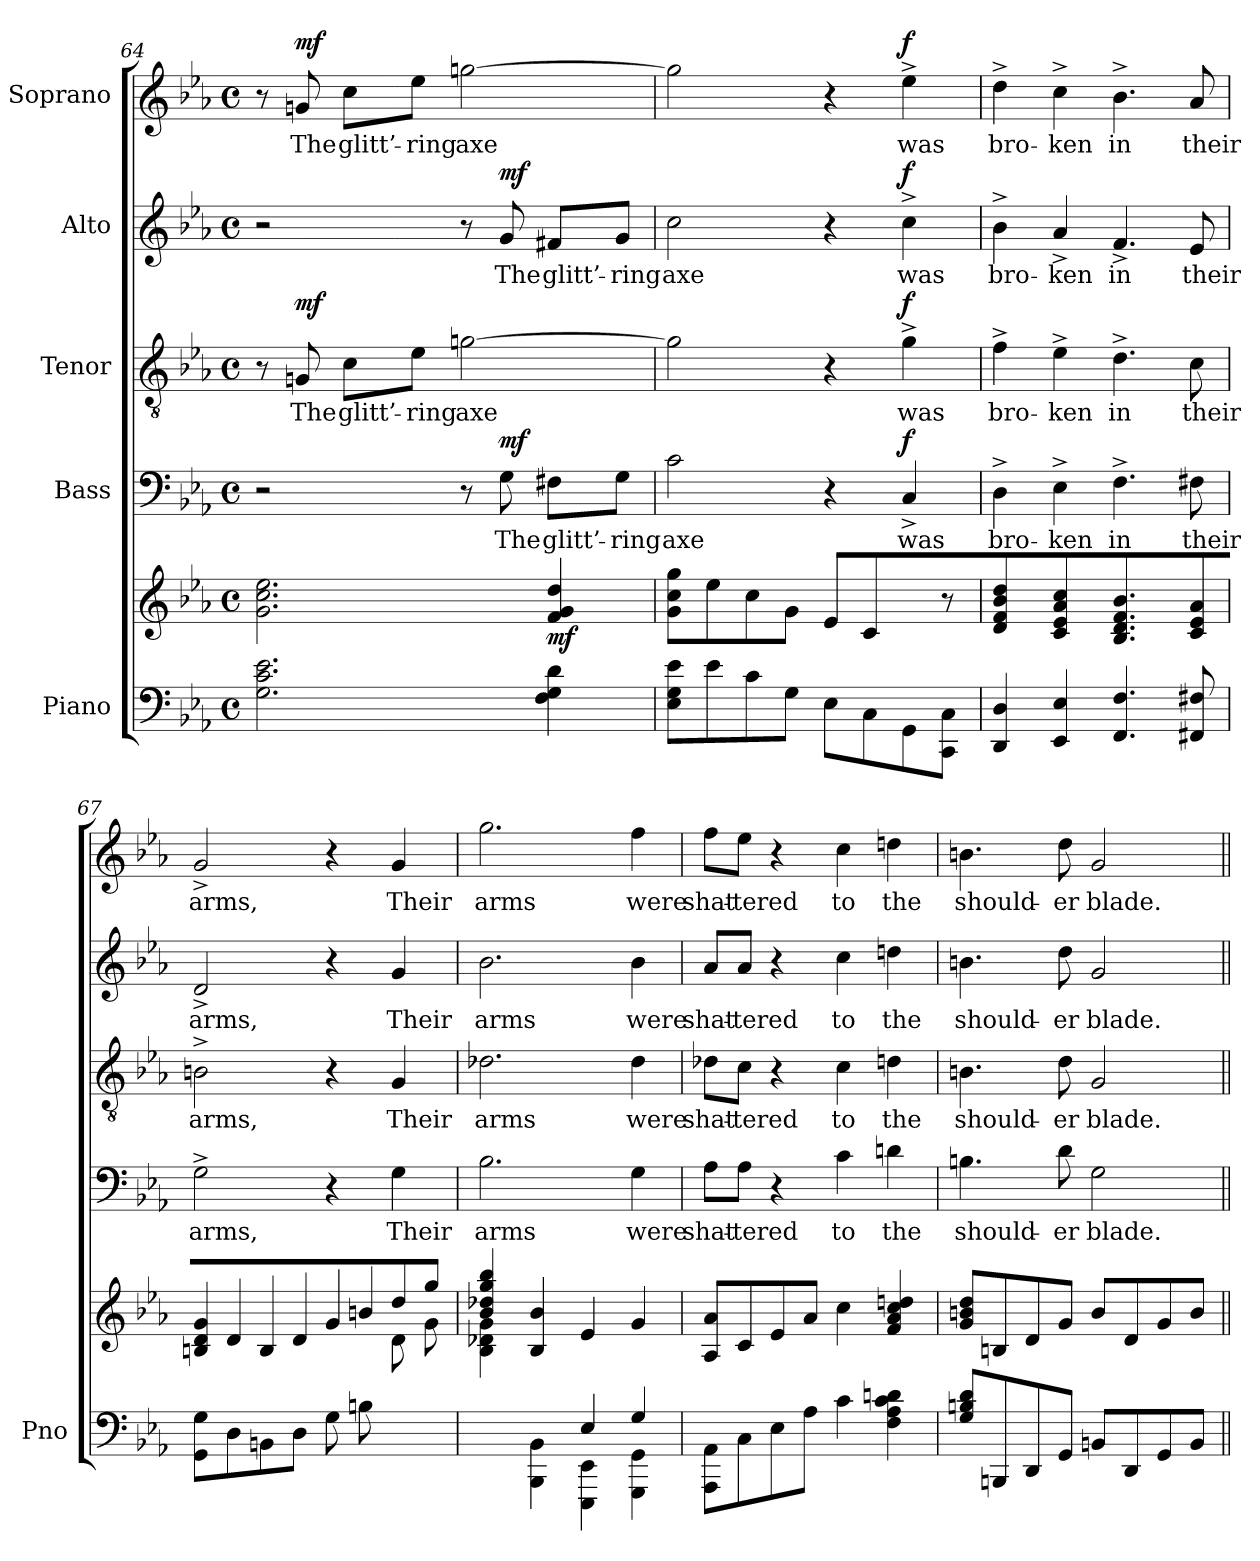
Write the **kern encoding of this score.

**kern	**kern	**dynam	**kern	**text	**dynam	**kern	**text	**dynam	**kern	**text	**dynam	**kern	**text	**dynam
*part5	*part5	*part5	*part4	*part4	*part4	*part3	*part3	*part3	*part2	*part2	*part2	*part1	*part1	*part1
*staff6	*staff5	*staff5/6	*staff4	*staff4	*staff4	*staff3	*staff3	*staff3	*staff2	*staff2	*staff2	*staff1	*staff1	*staff1
*I"Piano	*	*	*I"Bass	*	*	*I"Tenor	*	*	*I"Alto	*	*	*I"Soprano	*	*
*I'Pno	*	*	*	*	*	*	*	*	*	*	*	*	*	*
*clefF4	*clefG2	*	*clefF4	*	*	*clefGv2	*	*	*clefG2	*	*	*clefG2	*	*
*k[b-e-a-]	*k[b-e-a-]	*	*k[b-e-a-]	*	*	*k[b-e-a-]	*	*	*k[b-e-a-]	*	*	*k[b-e-a-]	*	*
*M4/4	*M4/4	*	*M4/4	*	*	*M4/4	*	*	*M4/4	*	*	*M4/4	*	*
*met(c)	*met(c)	*	*met(c)	*	*	*met(c)	*	*	*met(c)	*	*	*met(c)	*	*
=64	=64	=64	=64	=64	=64	=64	=64	=64	=64	=64	=64	=64	=64	=64
2.G\ 2.c\ 2.e-\	2.g\ 2.cc\ 2.ee-\	.	2r	.	.	8r	.	.	2r	.	.	8r	.	.
!	!	!	!	!	!	!	!LO:LY:b	!LO:DY:a	!	!	!	!	!LO:LY:b	!LO:DY:a
.	.	.	.	.	.	8Gn/	The	mf	.	.	.	8gn/	The	mf
!	!	!	!	!	!	!	!LO:LY:b	!	!	!	!	!	!LO:LY:b	!
.	.	.	.	.	.	8c\L	glitt’-	.	.	.	.	8cc\L	glitt’-	.
!	!	!	!	!	!	!	!LO:LY:b	!	!	!	!	!	!LO:LY:b	!
.	.	.	.	.	.	8e-\J	-ring	.	.	.	.	8ee-\J	-ring	.
!	!	!	!	!	!	!	!LO:LY:b	!	!	!	!	!	!LO:LY:b	!
.	.	.	8r	.	.	[2gn\	axe	.	8r	.	.	[2ggn\	axe	.
!	!	!	!	!LO:LY:b	!LO:DY:a	!	!	!	!	!LO:LY:b	!LO:DY:a	!	!	!
.	.	.	8G\	The	mf	.	.	.	8g/	The	mf	.	.	.
!	!	!LO:DY:b	!	!LO:LY:b	!	!	!	!	!	!LO:LY:b	!	!	!	!
4F\ 4G\ 4d\	4f/ 4g/ 4dd/	mf	8F#X\L	glitt’-	.	.	.	.	8f#X/L	glitt’-	.	.	.	.
!	!	!	!	!LO:LY:b	!	!	!	!	!	!LO:LY:b	!	!	!	!
.	.	.	8G\J	-ring	.	.	.	.	8g/J	-ring	.	.	.	.
=65	=65	=65	=65	=65	=65	=65	=65	=65	=65	=65	=65	=65	=65	=65
*^	*	*	*	*	*	*	*	*	*	*	*	*	*	*
!	!	!	!	!	!LO:LY:b	!	!	!	!	!	!LO:LY:b	!	!	!	!
2.ryy	8E-\ 8G\ 8e-\L	8g\ 8cc\ 8gg\L	.	2c\	axe	.	2g\]	.	.	2cc\	axe	.	2gg\]	.	.
.	8e-\	8ee-\	.	.	.	.	.	.	.	.	.	.	.	.	.
.	8c\	8cc\	.	.	.	.	.	.	.	.	.	.	.	.	.
.	8G\J	8g\J	.	.	.	.	.	.	.	.	.	.	.	.	.
.	8E-\L	8e-/L	.	4r	.	.	4r	.	.	4r	.	.	4r	.	.
.	8C\	8c/	.	.	.	.	.	.	.	.	.	.	.	.	.
!	!	!	!	!	!LO:LY:b	!LO:DY:a	!	!LO:LY:b	!LO:DY:a	!	!LO:LY:b	!LO:DY:a	!	!LO:LY:b	!LO:DY:a
8G/J	8GG\	8ryy	.	4C^/	was	f	4g^\	was	f	4cc^\	was	f	4ee-^\	was	f
8ryy	8CC\ 8C\J	8r	.	.	.	.	.	.	.	.	.	.	.	.	.
=66	=66	=66	=66	=66	=66	=66	=66	=66	=66	=66	=66	=66	=66	=66	=66
!	!	!	!	!	!LO:LY:b	!	!	!LO:LY:b	!	!	!LO:LY:b	!	!	!LO:LY:b	!
*v	*v	*	*	*	*	*	*	*	*	*	*	*	*	*	*
4DD/ 4D/	4d/ 4f/ 4b-/ 4dd/	.	4D^\	bro-	.	4f^\	bro-	.	4b-^\	bro-	.	4dd^\	bro-	.
!	!	!	!	!LO:LY:b	!	!	!LO:LY:b	!	!	!LO:LY:b	!	!	!LO:LY:b	!
4EE-/ 4E-/	4c/ 4e-/ 4a-/ 4cc/	.	4E-^\	-ken	.	4e-^\	-ken	.	4a-^/	-ken	.	4cc^\	-ken	.
!	!	!	!	!LO:LY:b	!	!	!LO:LY:b	!	!	!LO:LY:b	!	!	!LO:LY:b	!
4.FF/ 4.F/	4.B-/ 4.d/ 4.f/ 4.b-/	.	4.F^\	in	.	4.d^\	in	.	4.f^/	in	.	4.b-^\	in	.
!	!	!	!	!LO:LY:b	!	!	!LO:LY:b	!	!	!LO:LY:b	!	!	!LO:LY:b	!
8FF#X/ 8F#X/	8c/ 8e-/ 8a-/	.	8F#X\	their	.	8c\	their	.	8e-/	their	.	8a-/	their	.
=67	=67	=67	=67	=67	=67	=67	=67	=67	=67	=67	=67	=67	=67	=67
*	*^	*	*	*	*	*	*	*	*	*	*	*	*	*
!	!	!	!	!	!LO:LY:b	!	!	!LO:LY:b	!	!	!LO:LY:b	!	!	!LO:LY:b	!
8GG\ 8G\L	8Bn/ 8d/ 8g/L	2.ryy	.	2G^\	arms,	.	2Bn^\	arms,	.	2d^/	arms,	.	2g^/	arms,	.
8D\	8d/	.	.	.	.	.	.	.	.	.	.	.	.	.	.
8BBn\	8B/	.	.	.	.	.	.	.	.	.	.	.	.	.	.
8D\J	8d/J	.	.	.	.	.	.	.	.	.	.	.	.	.	.
8G\L	8g/L	.	.	4r	.	.	4r	.	.	4r	.	.	4r	.	.
8Bn\	8bn/	.	.	.	.	.	.	.	.	.	.	.	.	.	.
!	!	!	!	!	!LO:LY:b	!	!	!LO:LY:b	!	!	!LO:LY:b	!	!	!LO:LY:b	!
4ryy	8dd/	8d\	.	4G\	Their	.	4G/	Their	.	4g/	Their	.	4g/	Their	.
.	8gg/J	8g\J	.	.	.	.	.	.	.	.	.	.	.	.	.
!!LO:LB:g=z
=68	=68	=68	=68	=68	=68	=68	=68	=68	=68	=68	=68	=68	=68	=68	=68
*^	*	*	*	*	*	*	*	*	*	*	*	*	*	*	*
!	!	!	!	!	!	!LO:LY:b	!	!	!LO:LY:b	!	!	!LO:LY:b	!	!	!LO:LY:b	!
2ryy	4ryy	4b-/ 4dd-X/ 4gg/ 4bb-/	4B-\ 4d-X\ 4g\	.	2.B-\	arms	.	2.d-X\	arms	.	2.b-\	arms	.	2.gg\	arms	.
.	4BBB-\ 4BB-\	4B-/ 4b-/	2.ryy	.	.	.	.	.	.	.	.	.	.	.	.	.
4E-/	4EEE-\ 4EE-\	4e-/	.	.	.	.	.	.	.	.	.	.	.	.	.	.
!	!	!	!	!	!	!LO:LY:b	!	!	!LO:LY:b	!	!	!LO:LY:b	!	!	!LO:LY:b	!
4G/	4GGG\ 4GG\	4g/	.	.	4G\	were	.	4d-\	were	.	4b-\	were	.	4ff\	were	.
*	*	*v	*v	*	*	*	*	*	*	*	*	*	*	*	*	*
=69	=69	=69	=69	=69	=69	=69	=69	=69	=69	=69	=69	=69	=69	=69	=69
!	!	!	!	!	!LO:LY:b	!	!	!LO:LY:b	!	!	!LO:LY:b	!	!	!LO:LY:b	!
*v	*v	*	*	*	*	*	*	*	*	*	*	*	*	*	*
8AAA-\ 8AA-\L	8A-/ 8a-/L	.	8A-\L	shat-	.	8d-X\L	shat-	.	8a-/L	shat-	.	8ff\L	shat-	.
!	!	!	!	!LO:LY:b	!	!	!LO:LY:b	!	!	!LO:LY:b	!	!	!LO:LY:b	!
8C\	8c/	.	8A-\J	-tered	.	8c\J	-tered	.	8a-/J	-tered	.	8ee-\J	-tered	.
8E-\	8e-/	.	4r	.	.	4r	.	.	4r	.	.	4r	.	.
8A-\J	8a-/J	.	.	.	.	.	.	.	.	.	.	.	.	.
!	!	!	!	!LO:LY:b	!	!	!LO:LY:b	!	!	!LO:LY:b	!	!	!LO:LY:b	!
4c\	4cc\	.	4c\	to	.	4c\	to	.	4cc\	to	.	4cc\	to	.
!	!	!	!	!LO:LY:b	!	!	!LO:LY:b	!	!	!LO:LY:b	!	!	!LO:LY:b	!
4F\ 4A-\ 4c\ 4dn\	4f/ 4a-/ 4cc/ 4ddn/	.	4dn\	the	.	4dn\	the	.	4ddn\	the	.	4ddn\	the	.
=70	=70	=70	=70	=70	=70	=70	=70	=70	=70	=70	=70	=70	=70	=70
!	!	!	!	!LO:LY:b	!	!	!LO:LY:b	!	!	!LO:LY:b	!	!	!LO:LY:b	!
8G\ 8Bn\ 8d\L	8g/ 8bn/ 8dd/L	.	4.Bn\	should-	.	4.Bn\	should-	.	4.bn\	should-	.	4.bn\	should-	.
8BBBn/	8Bn/	.	.	.	.	.	.	.	.	.	.	.	.	.
8DD/	8d/	.	.	.	.	.	.	.	.	.	.	.	.	.
!	!	!	!	!LO:LY:b	!	!	!LO:LY:b	!	!	!LO:LY:b	!	!	!LO:LY:b	!
8GG/J	8g/J	.	8d\	-er	.	8d\	-er	.	8dd\	-er	.	8dd\	-er	.
!	!	!	!	!LO:LY:b	!	!	!LO:LY:b	!	!	!LO:LY:b	!	!	!LO:LY:b	!
8BBn/L	8b/L	.	2G\	blade.	.	2G/	blade.	.	2g/	blade.	.	2g/	blade.	.
8DD/	8d/	.	.	.	.	.	.	.	.	.	.	.	.	.
8GG/	8g/	.	.	.	.	.	.	.	.	.	.	.	.	.
8BB/J	8b/J	.	.	.	.	.	.	.	.	.	.	.	.	.
=||	=||	=||	=||	=||	=||	=||	=||	=||	=||	=||	=||	=||	=||	=||
*-	*-	*-	*-	*-	*-	*-	*-	*-	*-	*-	*-	*-	*-	*-
